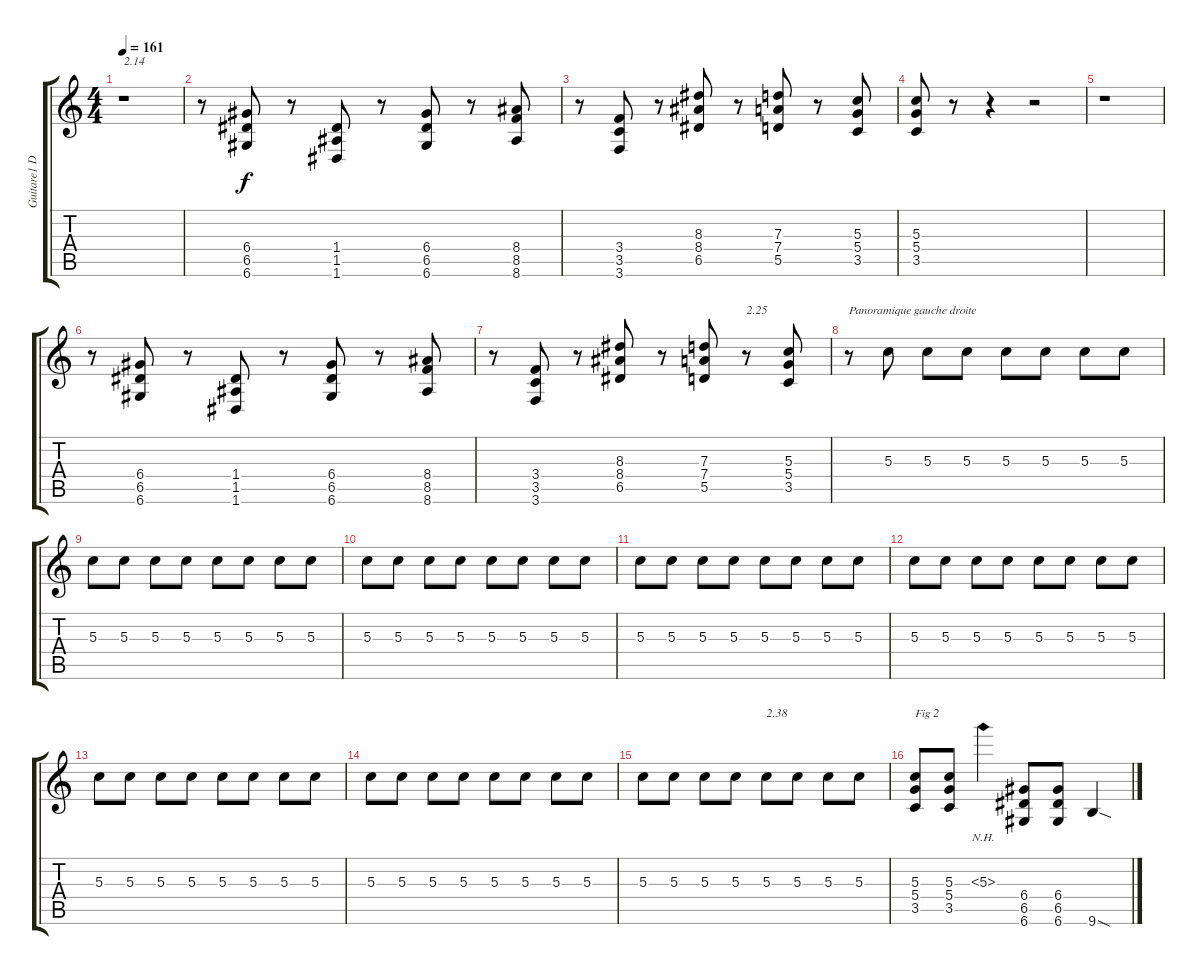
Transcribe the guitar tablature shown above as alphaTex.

\track ("Guitare1 Droped D" "Guitare1 D") {instrument overdrivenguitar}
\staff {score tabs}
\tuning (E4 B3 G3 D3 A2 D2) {hide}
\ts (4 4)
\tempo 161
\clef g2
\ks c
r.1{txt "2.14" dy f} |
r.8 (6.4 6.5 6.6).8 r.8 (1.4 1.5 1.6).8 r.8 (6.4 6.5 6.6).8 r.8 (8.4 8.5 8.6).8 |
r.8 (3.4 3.5 3.6).8 r.8 (8.3 8.4 6.5).8 r.8 (7.3 7.4 5.5).8 r.8 (5.3 5.4 3.5).8 |
(5.3 5.4 3.5).8 r.8 r.4 r.2 |
r.1 |
r.8 (6.4 6.5 6.6).8 r.8 (1.4 1.5 1.6).8 r.8 (6.4 6.5 6.6).8 r.8 (8.4 8.5 8.6).8 |
r.8 (3.4 3.5 3.6).8 r.8 (8.3 8.4 6.5).8 r.8 (7.3 7.4 5.5).8 r.8{txt "2.25"} (5.3 5.4 3.5).8 |
r.8{txt "Panoramique gauche droite"} 5.3.8 5.3.8 5.3.8 5.3.8 5.3.8 5.3.8 5.3.8 |
5.3.8 5.3.8 5.3.8 5.3.8 5.3.8 5.3.8 5.3.8 5.3.8 |
5.3.8 5.3.8 5.3.8 5.3.8 5.3.8 5.3.8 5.3.8 5.3.8 |
5.3.8 5.3.8 5.3.8 5.3.8 5.3.8 5.3.8 5.3.8 5.3.8 |
5.3.8 5.3.8 5.3.8 5.3.8 5.3.8 5.3.8 5.3.8 5.3.8 |
5.3.8 5.3.8 5.3.8 5.3.8 5.3.8 5.3.8 5.3.8 5.3.8 |
5.3.8 5.3.8 5.3.8 5.3.8 5.3.8 5.3.8 5.3.8 5.3.8 |
5.3.8 5.3.8 5.3.8 5.3.8 5.3.8{txt "2.38"} 5.3.8 5.3.8 5.3.8 |
(5.3 5.4 3.5).8{txt "Fig 2"} (5.3 5.4 3.5).8 5.3{nh}.4 (6.4 6.5 6.6).8 (6.4 6.5 6.6).8 9.6{sod}.4
